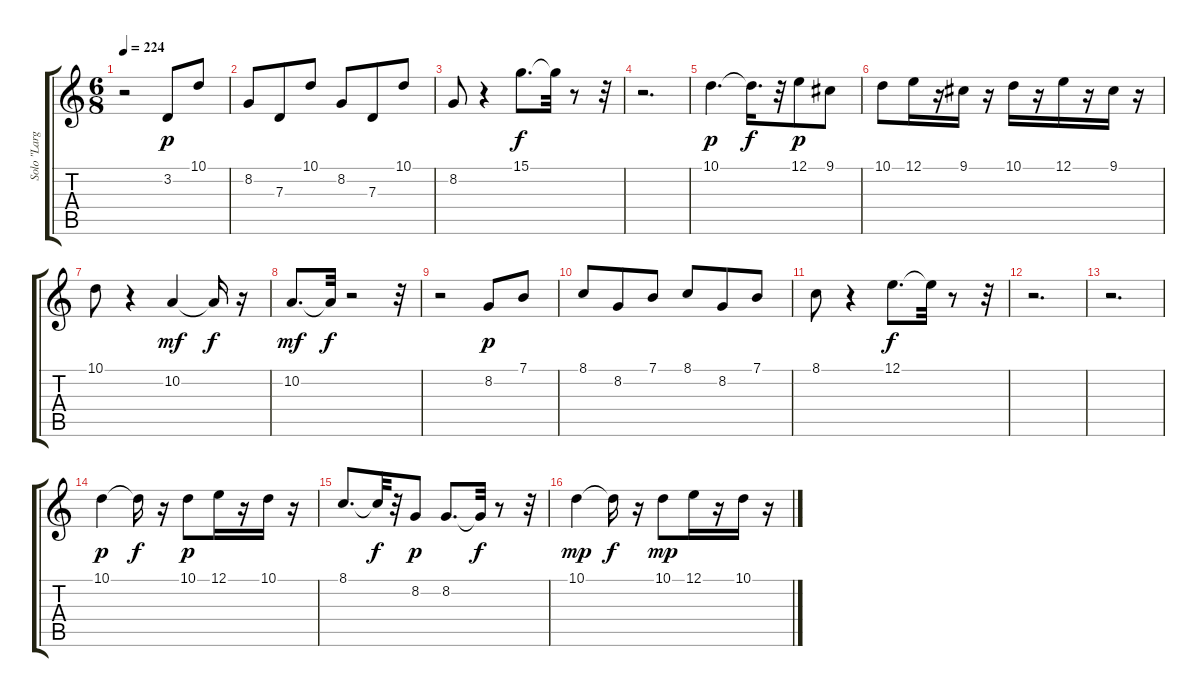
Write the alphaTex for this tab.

\track ("Solo \"Largo al Factotum\"" "Solo \"Larg") {instrument altosax}
\staff {score tabs}
\tuning (E4 B3 G3 D3 A2 E2) {hide}
\ts (6 8)
\tempo 224
\clef g2
\ks c
r.2{dy f} 3.2.8{dy p} 10.1.8 |
8.2.8 7.3.8 10.1.8 8.2.8 7.3.8 10.1.8 |
8.2.8 r.4 15.1.8{d dy f} 15.1{t}.32 r.8 r.32 |
r.2{d} |
10.1.4{d dy p} 10.1{t}.16{d dy f} r.32 12.1.8{dy p} 9.1.8 |
10.1.8 12.1.16 r.16 9.1.16 r.16 10.1.16 r.16 12.1.16 r.16 9.1.16 r.16 |
10.1.8 r.4 10.2.4{dy mf} 10.2{t}.16{dy f} r.16 |
10.2.8{d dy mf} 10.2{t}.32{dy f} r.2 r.32 |
r.2 8.2.8{dy p} 7.1.8 |
8.1.8 8.2.8 7.1.8 8.1.8 8.2.8 7.1.8 |
8.1.8 r.4 12.1.8{d dy f} 12.1{t}.32 r.8 r.32 |
r.2{d} |
r.2{d} |
10.1.4{dy p} 10.1{t}.16{dy f} r.16 10.1.8{dy p} 12.1.16 r.16 10.1.16 r.16 |
8.1.8{d} 8.1{t}.32{dy f} r.32 8.2.8{dy p} 8.2.8{d} 8.2{t}.32{dy f} r.8 r.32 |
10.1.4{dy mp} 10.1{t}.16{dy f} r.16 10.1.8{dy mp} 12.1.16 r.16 10.1.16 r.16
